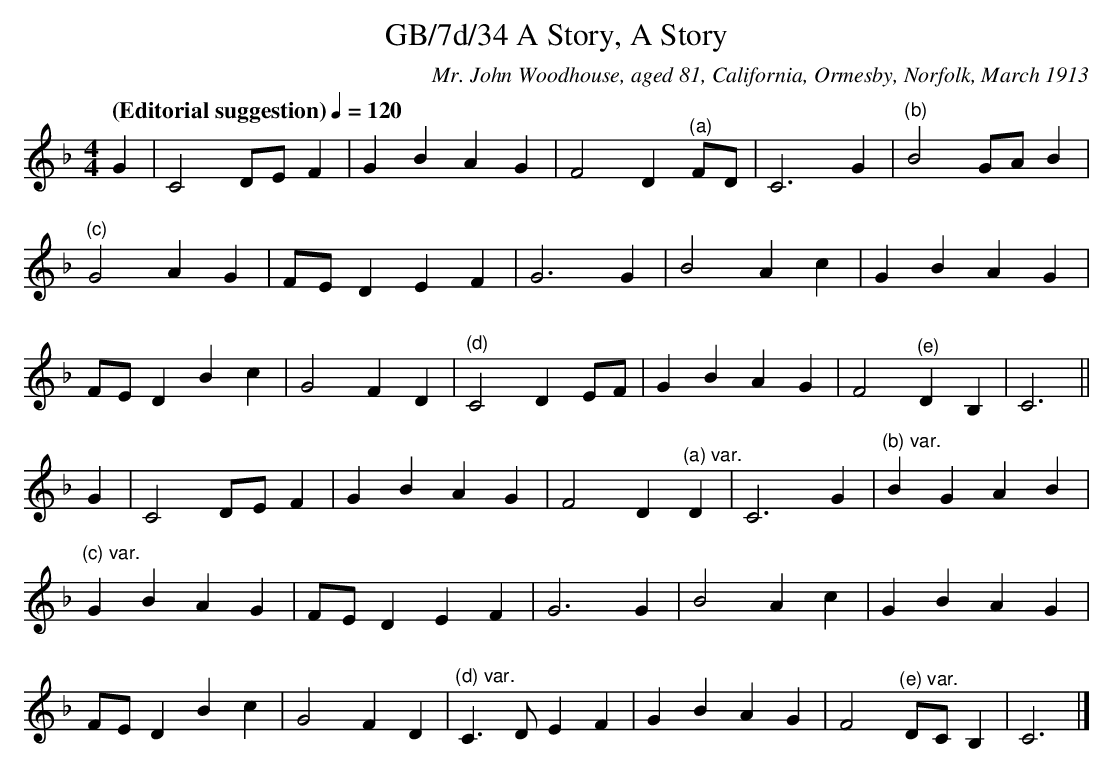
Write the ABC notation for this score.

X:1
T:GB/7d/34 A Story, A Story
C:Mr. John Woodhouse, aged 81, California, Ormesby, Norfolk, March 1913
L:1/4
M:4/4
Q:"(Editorial suggestion)" 1/4=120
K:Cmix
G | C2 D/E/ F | G B A G | F2 D "^(a)" F/D/ | C3 G |"^(b)"B2 G/A/ B |
"^(c)"G2 A G | F/E/ D E F | G3 G | B2 A c | G B A G |
F/E/ D B c | G2 F D |"^(d)"C2 D E/F/ | G B A G | F2"^(e)"D B, | C3 ||
G | C2 D/E/ F | G B A G | F2 D "^(a) var."D | C3 G |"^(b) var."B G A B |
"^(c) var."G B A G | F/E/ D E F | G3 G | B2 A c | G B A G |
F/E/ D B c | G2 F D |"^(d) var."C3/2 D/ E F | G B A G | F2 "^(e) var."D/C/ B, | C3 |]
